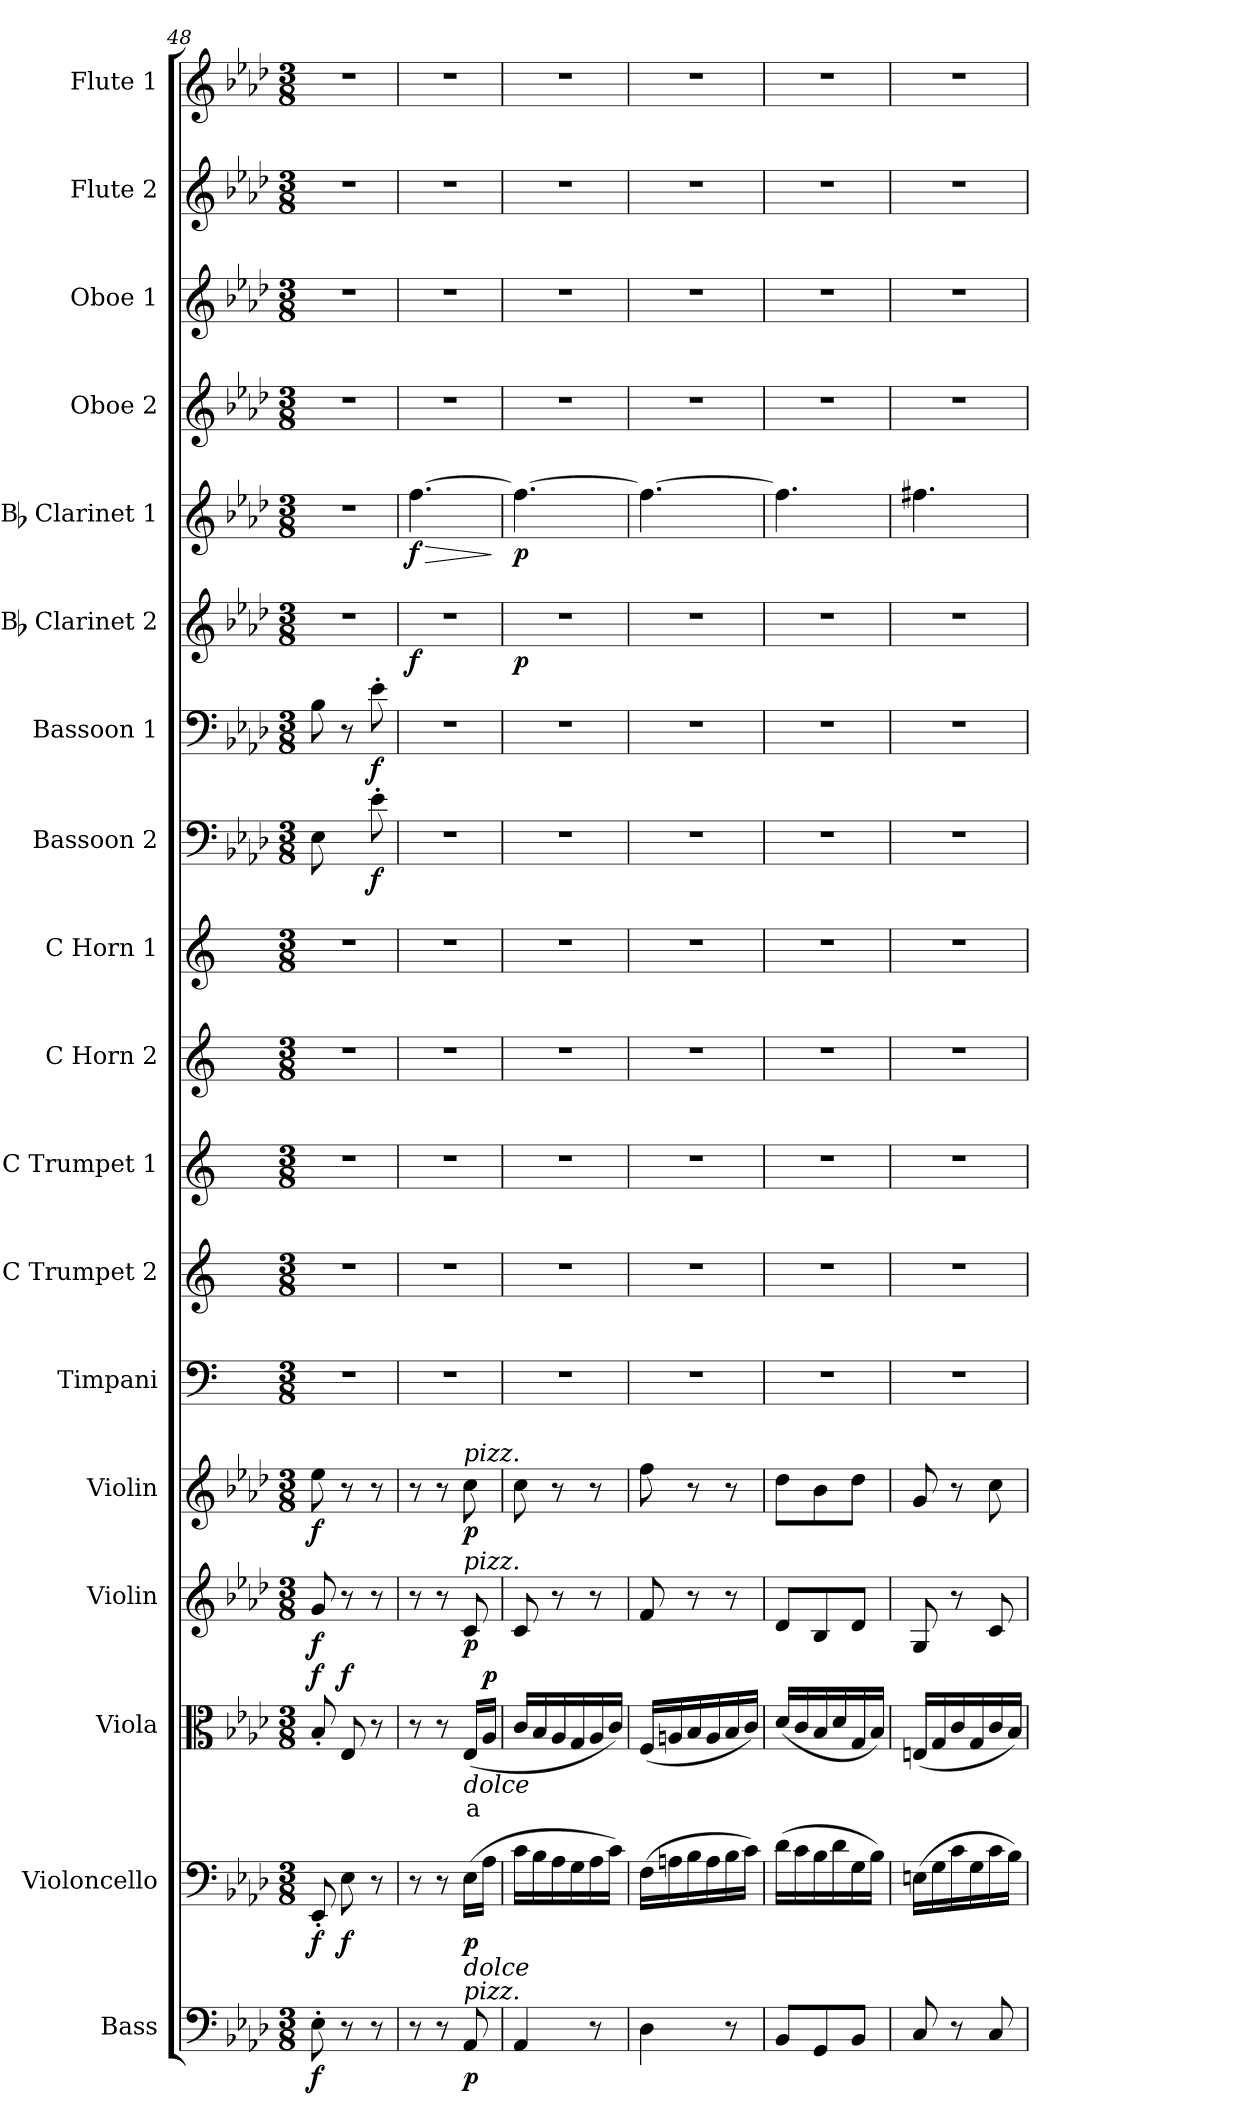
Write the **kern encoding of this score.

**kern	**dynam	**kern	**dynam	**kern	**text	**dynam	**kern	**dynam	**kern	**dynam	**kern	**kern	**kern	**kern	**kern	**kern	**dynam	**kern	**dynam	**kern	**dynam	**kern	**dynam	**kern	**kern	**kern	**kern
*part18	*part18	*part17	*part17	*part16	*part16	*part16	*part15	*part15	*part14	*part14	*part13	*part12	*part11	*part10	*part9	*part8	*part8	*part7	*part7	*part6	*part6	*part5	*part5	*part4	*part3	*part2	*part1
*staff18	*staff18	*staff17	*staff17	*staff16	*staff16	*staff16	*staff15	*staff15	*staff14	*staff14	*staff13	*staff12	*staff11	*staff10	*staff9	*staff8	*staff8	*staff7	*staff7	*staff6	*staff6	*staff5	*staff5	*staff4	*staff3	*staff2	*staff1
*I"Bass	*	*I"Violoncello	*	*I"Viola	*	*	*I"Violin	*	*I"Violin	*	*I"Timpani	*I"C Trumpet 2	*I"C Trumpet 1	*I"C Horn 2	*I"C Horn 1	*I"Bassoon 2	*	*I"Bassoon 1	*	*I"Bb Clarinet 2	*	*I"Bb Clarinet 1	*	*I"Oboe 2	*I"Oboe 1	*I"Flute 2	*I"Flute 1
*I'B	*	*I'Vc	*	*I'Vla	*	*	*I'Vln	*	*I'Vln	*	*I'Timp	*I'Tpt 2	*I'Tpt 1	*I'Hn 2	*I'Hn 1	*I'Bsn 2	*	*I'Bsn 1	*	*I'Cl 2	*	*I'Cl 1	*	*I'Ob 2	*I'Ob 1	*I'Fl 2	*I'Fl 1
*clefF4	*	*clefF4	*	*clefC3	*	*	*clefG2	*	*clefG2	*	*clefF4	*clefG2	*clefG2	*clefG2	*clefG2	*clefF4	*	*clefF4	*	*clefG2	*	*clefG2	*	*clefG2	*clefG2	*clefG2	*clefG2
*ITrd7c12	*	*	*	*	*	*	*	*	*	*	*	*	*	*ITrd7c12	*ITrd7c12	*	*	*	*	*ITrd1c2	*	*ITrd1c2	*	*	*	*	*
*k[b-e-a-d-]	*	*k[b-e-a-d-]	*	*k[b-e-a-d-]	*	*	*k[b-e-a-d-]	*	*k[b-e-a-d-]	*	*k[]	*k[]	*k[]	*k[]	*k[]	*k[b-e-a-d-]	*	*k[b-e-a-d-]	*	*k[b-e-a-d-g-c-]	*	*k[b-e-a-d-g-c-]	*	*k[b-e-a-d-]	*k[b-e-a-d-]	*k[b-e-a-d-]	*k[b-e-a-d-]
*M3/8	*	*M3/8	*	*M3/8	*	*	*M3/8	*	*M3/8	*	*M3/8	*M3/8	*M3/8	*M3/8	*M3/8	*M3/8	*	*M3/8	*	*M3/8	*	*M3/8	*	*M3/8	*M3/8	*M3/8	*M3/8
=48	=48	=48	=48	=48	=48	=48	=48	=48	=48	=48	=48	=48	=48	=48	=48	=48	=48	=48	=48	=48	=48	=48	=48	=48	=48	=48	=48
!	!LO:DY:b	!	!LO:DY:b	!	!	!LO:DY:b	!	!LO:DY:b	!	!LO:DY:b	!	!	!	!	!	!	!	!	!	!	!	!	!	!	!	!	!
8EE-'	f	8EE-'	f	8B-'	.	f	8g	f	8ee-	f	4.r	4.r	4.r	4.r	4.r	8E-	.	8B-	.	4.r	.	4.r	.	4.r	4.r	4.r	4.r
!	!	!	!LO:DY:b	!	!	!LO:DY:b	!	!	!	!	!	!	!	!	!	!	!	!	!	!	!	!	!	!	!	!	!
8r	.	8E-	f	8E-	.	f	8r	.	8r	.	.	.	.	.	.	8ryy	.	8r	.	.	.	.	.	.	.	.	.
!	!	!	!	!	!	!	!	!	!	!	!	!	!	!	!	!	!LO:DY:b	!	!LO:DY:b	!	!	!	!	!	!	!	!
8r	.	8r	.	8r	.	.	8r	.	8r	.	.	.	.	.	.	8e-'	f	8e-'	f	.	.	.	.	.	.	.	.
=49	=49	=49	=49	=49	=49	=49	=49	=49	=49	=49	=49	=49	=49	=49	=49	=49	=49	=49	=49	=49	=49	=49	=49	=49	=49	=49	=49
!	!	!	!	!	!	!	!	!	!	!	!	!	!	!	!	!	!	!	!	!	!LO:DY:b	!	!LO:HP:b	!	!	!	!
!	!	!	!	!	!	!	!	!	!	!	!	!	!	!	!	!	!	!	!	!	!	!	!LO:DY:n=1:b	!	!	!	!
8r	.	8r	.	8r	.	.	8r	.	8r	.	4.r	4.r	4.r	4.r	4.r	4.r	.	4.r	.	4.r	f	[4.ee-	> f	4.r	4.r	4.r	4.r
8r	.	8r	.	8r	.	.	8r	.	8r	.	.	.	.	.	.	.	.	.	.	.	.	.	.	.	.	.	.
!	!	!	!	!	!	!	!	!	!LO:TX:a:i:t=pizz.	!	!	!	!	!	!	!	!	!	!	!	!	!	!	!	!	!	!
!	!	!	!	!	!	!	!LO:TX:a:i:t=pizz.	!	!	!	!	!	!	!	!	!	!	!	!	!	!	!	!	!	!	!	!
!	!	!	!	!LO:TX:b:i:t=dolce	!	!	!	!	!	!	!	!	!	!	!	!	!	!	!	!	!	!	!	!	!	!	!
!	!	!LO:TX:b:i:t=dolce	!	!	!	!	!	!	!	!	!	!	!	!	!	!	!	!	!	!	!	!	!	!	!	!	!
!LO:TX:a:i:t=pizz.	!	!	!	!	!	!	!	!	!	!	!	!	!	!	!	!	!	!	!	!	!	!	!	!	!	!	!
!	!LO:DY:b	!	!LO:DY:b	!	!LO:LY:b	!	!	!LO:DY:b	!	!LO:DY:b	!	!	!	!	!	!	!	!	!	!	!	!	!	!	!	!	!
8AAA-	p	(16E-LL	p	(16E-LL	a	.	8c	p	8cc	p	.	.	.	.	.	.	.	.	.	.	.	.	.	.	.	.	.
!	!	!	!	!	!	!LO:DY:b	!	!	!	!	!	!	!	!	!	!	!	!	!	!	!	!	!	!	!	!	!
.	.	16A-JJ	.	16A-JJ	.	p	.	.	.	.	.	.	.	.	.	.	.	.	.	.	.	.	.	.	.	.	.
.	.	.	.	.	.	.	.	.	.	.	.	.	.	.	.	.	.	.	.	.	.	.	]	.	.	.	.
=50	=50	=50	=50	=50	=50	=50	=50	=50	=50	=50	=50	=50	=50	=50	=50	=50	=50	=50	=50	=50	=50	=50	=50	=50	=50	=50	=50
!	!	!	!	!	!	!	!	!	!	!	!	!	!	!	!	!	!	!	!	!	!LO:DY:b	!	!LO:DY:b	!	!	!	!
4AAA-	.	16cLL	.	16cLL	.	.	8c	.	8cc	.	4.r	4.r	4.r	4.r	4.r	4.r	.	4.r	.	4.r	p	4.ee-_	p	4.r	4.r	4.r	4.r
.	.	16B-	.	16B-	.	.	.	.	.	.	.	.	.	.	.	.	.	.	.	.	.	.	.	.	.	.	.
.	.	16A-	.	16A-	.	.	8r	.	8r	.	.	.	.	.	.	.	.	.	.	.	.	.	.	.	.	.	.
.	.	16G	.	16G	.	.	.	.	.	.	.	.	.	.	.	.	.	.	.	.	.	.	.	.	.	.	.
8r	.	16A-	.	16A-	.	.	8r	.	8r	.	.	.	.	.	.	.	.	.	.	.	.	.	.	.	.	.	.
.	.	16cJJ)	.	16cJJ)	.	.	.	.	.	.	.	.	.	.	.	.	.	.	.	.	.	.	.	.	.	.	.
=51	=51	=51	=51	=51	=51	=51	=51	=51	=51	=51	=51	=51	=51	=51	=51	=51	=51	=51	=51	=51	=51	=51	=51	=51	=51	=51	=51
4DD-	.	(16FLL	.	(16FLL	.	.	8f	.	8ff	.	4.r	4.r	4.r	4.r	4.r	4.r	.	4.r	.	4.r	.	4.ee-_	.	4.r	4.r	4.r	4.r
.	.	16An	.	16An	.	.	.	.	.	.	.	.	.	.	.	.	.	.	.	.	.	.	.	.	.	.	.
.	.	16B-	.	16B-	.	.	8r	.	8r	.	.	.	.	.	.	.	.	.	.	.	.	.	.	.	.	.	.
.	.	16A	.	16A	.	.	.	.	.	.	.	.	.	.	.	.	.	.	.	.	.	.	.	.	.	.	.
8r	.	16B-	.	16B-	.	.	8r	.	8r	.	.	.	.	.	.	.	.	.	.	.	.	.	.	.	.	.	.
.	.	16cJJ)	.	16cJJ)	.	.	.	.	.	.	.	.	.	.	.	.	.	.	.	.	.	.	.	.	.	.	.
!!LO:PB:g=z
=52	=52	=52	=52	=52	=52	=52	=52	=52	=52	=52	=52	=52	=52	=52	=52	=52	=52	=52	=52	=52	=52	=52	=52	=52	=52	=52	=52
8BBB-L	.	(16d-LL	.	(16d-LL	.	.	8d-L	.	8dd-L	.	4.r	4.r	4.r	4.r	4.r	4.r	.	4.r	.	4.r	.	4.ee-]	.	4.r	4.r	4.r	4.r
.	.	16c	.	16c	.	.	.	.	.	.	.	.	.	.	.	.	.	.	.	.	.	.	.	.	.	.	.
8GGG	.	16B-	.	16B-	.	.	8B-	.	8b-	.	.	.	.	.	.	.	.	.	.	.	.	.	.	.	.	.	.
.	.	16d-	.	16d-	.	.	.	.	.	.	.	.	.	.	.	.	.	.	.	.	.	.	.	.	.	.	.
8BBB-J	.	16G	.	16G	.	.	8d-J	.	8dd-J	.	.	.	.	.	.	.	.	.	.	.	.	.	.	.	.	.	.
.	.	16B-JJ)	.	16B-JJ)	.	.	.	.	.	.	.	.	.	.	.	.	.	.	.	.	.	.	.	.	.	.	.
=53	=53	=53	=53	=53	=53	=53	=53	=53	=53	=53	=53	=53	=53	=53	=53	=53	=53	=53	=53	=53	=53	=53	=53	=53	=53	=53	=53
8CC	.	(16EnLL	.	(16EnLL	.	.	8G	.	8g	.	4.r	4.r	4.r	4.r	4.r	4.r	.	4.r	.	4.r	.	4.een	.	4.r	4.r	4.r	4.r
.	.	16G	.	16G	.	.	.	.	.	.	.	.	.	.	.	.	.	.	.	.	.	.	.	.	.	.	.
8r	.	16c	.	16c	.	.	8r	.	8r	.	.	.	.	.	.	.	.	.	.	.	.	.	.	.	.	.	.
.	.	16G	.	16G	.	.	.	.	.	.	.	.	.	.	.	.	.	.	.	.	.	.	.	.	.	.	.
8CC	.	16c	.	16c	.	.	8c	.	8cc	.	.	.	.	.	.	.	.	.	.	.	.	.	.	.	.	.	.
.	.	16B-JJ)	.	16B-JJ)	.	.	.	.	.	.	.	.	.	.	.	.	.	.	.	.	.	.	.	.	.	.	.
=	=	=	=	=	=	=	=	=	=	=	=	=	=	=	=	=	=	=	=	=	=	=	=	=	=	=	=
*-	*-	*-	*-	*-	*-	*-	*-	*-	*-	*-	*-	*-	*-	*-	*-	*-	*-	*-	*-	*-	*-	*-	*-	*-	*-	*-	*-
